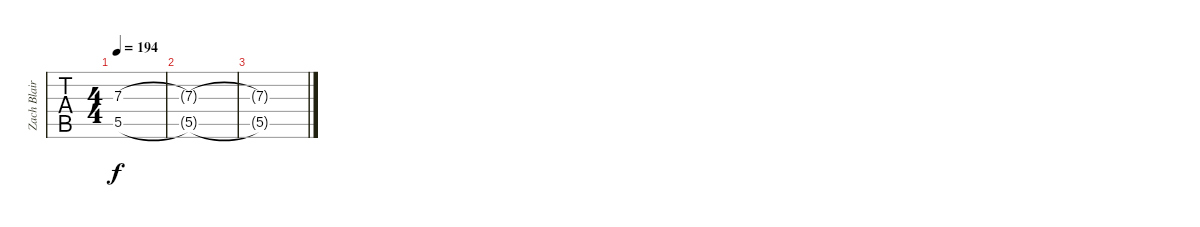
\track ("Zach Blair - Guitar One" "Zach Blair") {instrument distortionguitar}
\staff {tabs}
\tuning (Eb4 Bb3 Gb3 Db3 Ab2 Eb2) {hide}
\ts (4 4)
\tempo 194
\clef g2
\ks c
(7.3{t} 5.5{t}).1{dy f} |
(7.3{t} 5.5{t}).1 |
(7.3{t} 5.5{t}).1
